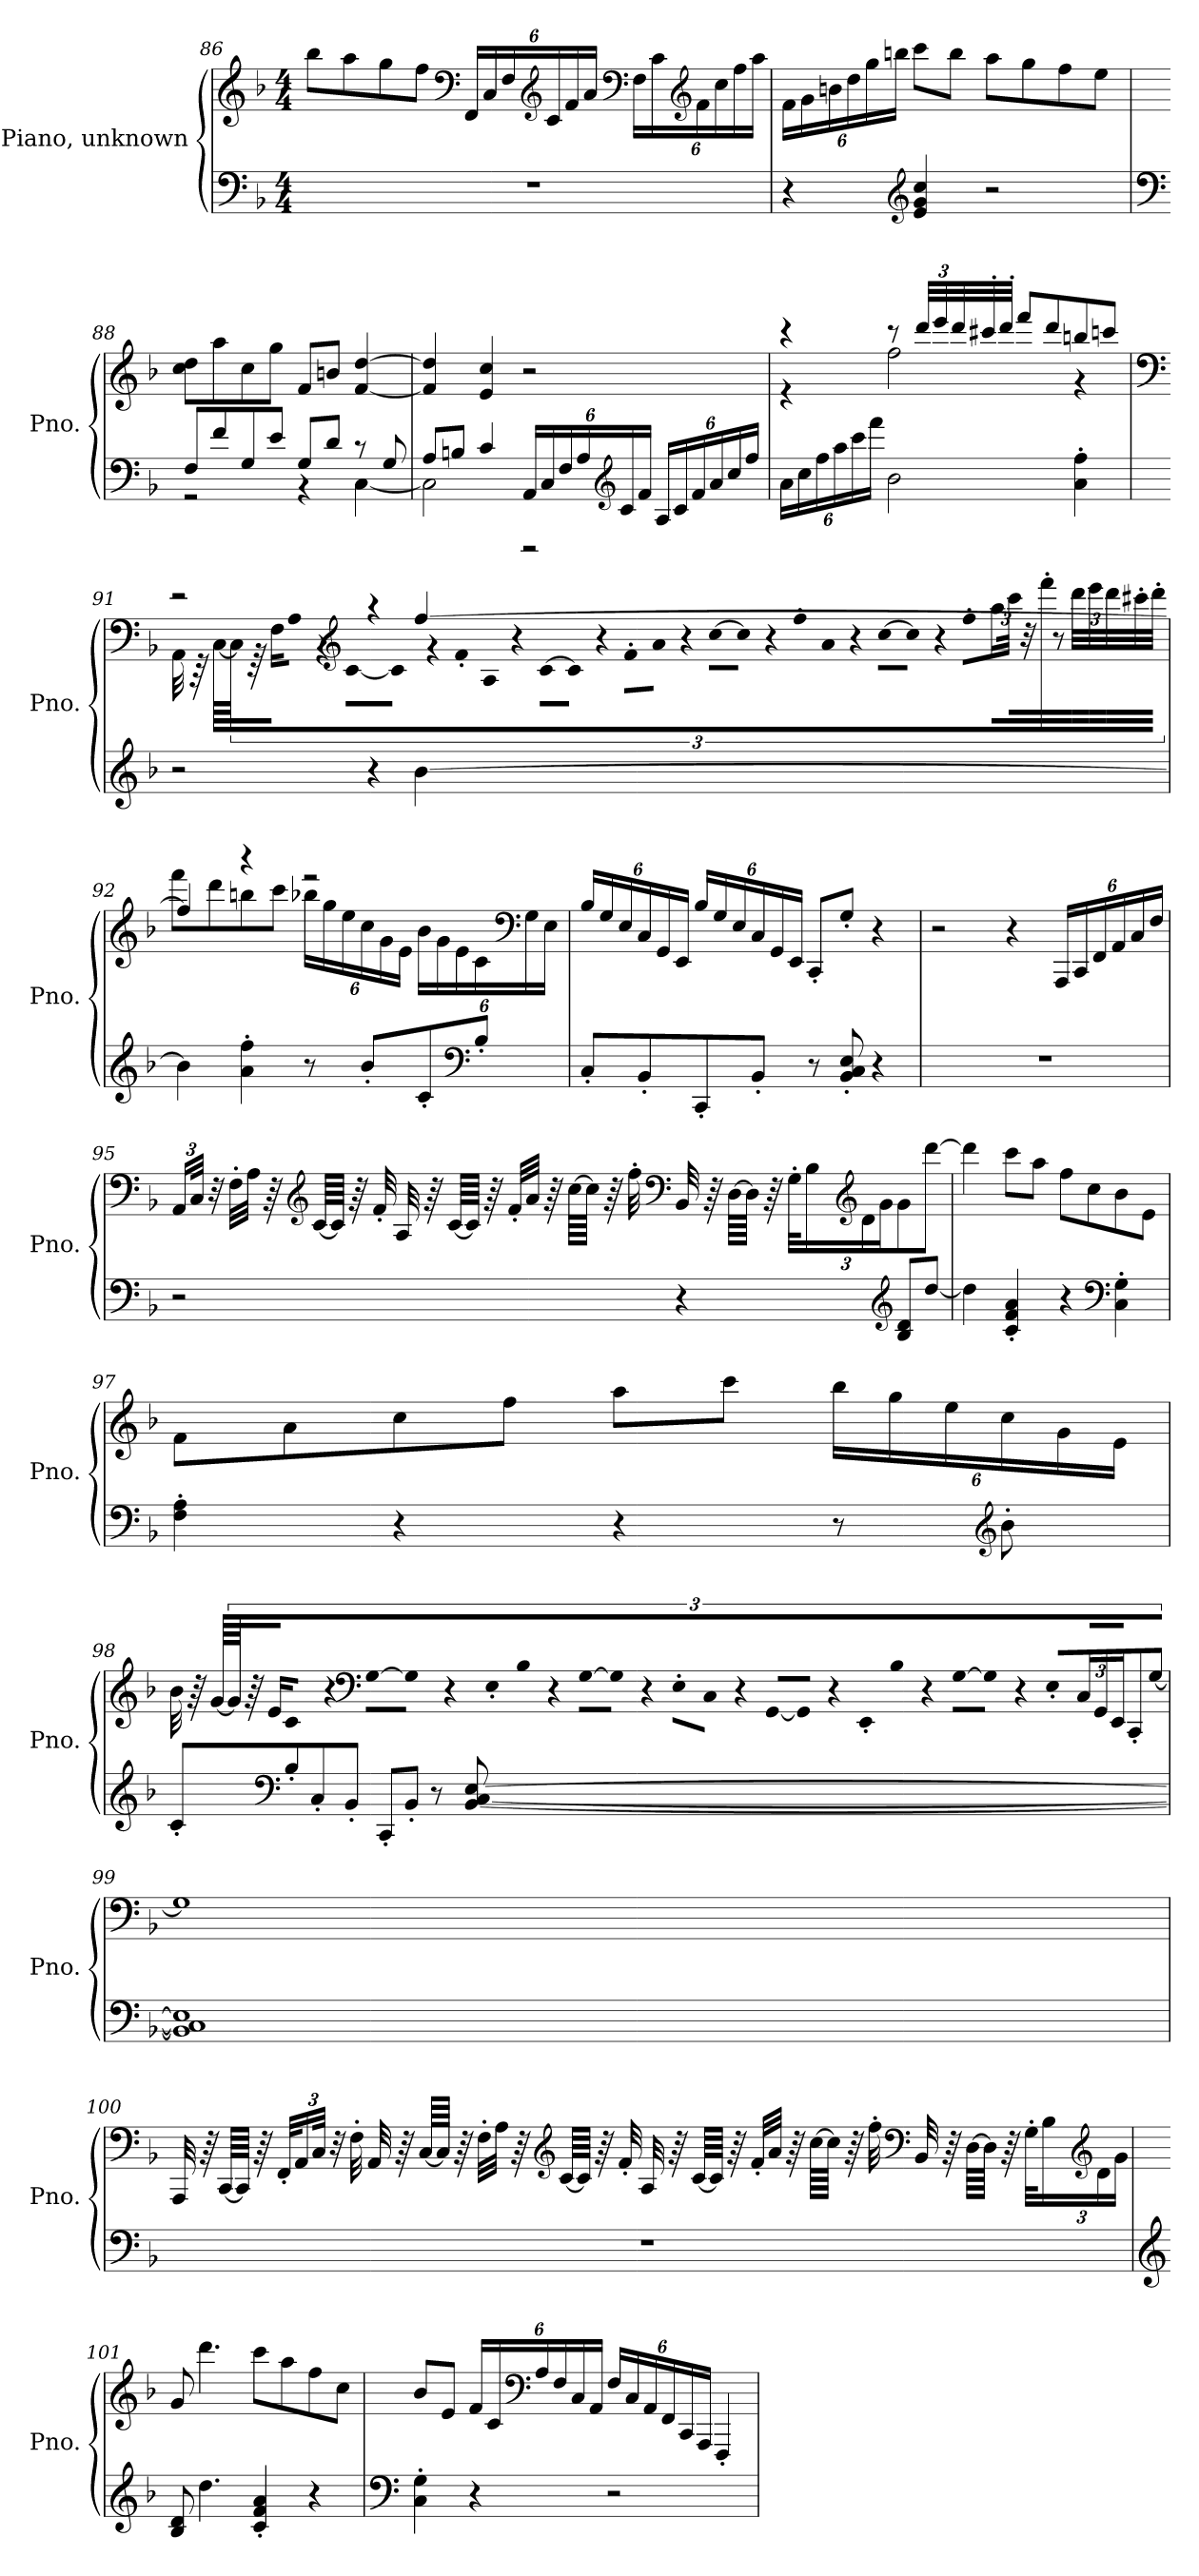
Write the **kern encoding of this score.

**kern	**kern
*part1	*part1
*staff2	*staff1
*I"Piano, unknown	*
*I'Pno.	*
!!LO:LB:g=z
*clefF4	*clefG2
*k[b-]	*k[b-]
*M4/4	*M4/4
=86	=86
1r	8bb-\L
.	8aa\
.	8gg\
.	8ff\J
*	*clefF4
*	*Xbrackettup
.	24FF/LL
.	24C/
.	24F/
*	*clefG2
.	24c/
.	24f/
.	24a/JJ
*	*clefF4
.	24F\LL
.	24c\
*	*clefG2
.	24f\
.	24cc\
.	24ff\
.	24aa\JJ
=87	=87
4r	24f\LL
.	24g\
.	24bn\
.	24dd\
.	24gg\
.	24bbn\JJ
*clefG2	*
4e/ 4g/ 4cc/	8ccc\L
.	8bb\J
2r	8aa\L
.	8gg\
.	8ff\
.	8ee\J
!!LO:LB:g=z
=88	=88
*clefF4	*
*^	*
8F/L	2r	8cc\ 8dd\L
8f/	.	8aa\
8G/	.	8cc\
8e/J	.	8gg\J
8G/L	4r	8f/L
8d/J	.	8bn/J
8r	[4C\	[4f/ [4dd/
8G/	.	.
=89	=89	=89
8A/L	2C\]	4f/] 4dd/]
8Bn/J	.	.
4c/	.	4e/ 4cc/
*Xbrackettup	*	*
24AA/LL	2r	2r
24C/	.	.
24F/	.	.
24A/	.	.
*clefG2	*	*
24c/	.	.
24f/JJ	.	.
24A/LL	.	.
24c/	.	.
24f/	.	.
24a/	.	.
24cc/	.	.
24ff/JJ	.	.
*v	*v	*
!!LO:LB:g=z
=90	=90
*	*^
24a\LL	4r	4r
24cc\	.	.
24ff\	.	.
24aa\	.	.
24ccc\	.	.
24fff\JJ	.	.
2b-\	8r	2ff\
.	48ddd/LLL	.
.	48eee/	.
.	48ddd/	.
.	32ccc#X'/	.
.	32ddd'/JJJ	.
.	8fff/L	.
.	8ddd/	.
4a\' 4ff\'	8bbn/	4r
.	8cccn/J	.
!!LO:LB:g=z	!!
=91	=91	=91
*	*clefF4	*
2r	2r	32AA\
.	.	64r
.	.	[64C\LLLL
*	*	*brackettup
.	.	96C\JJJJ]
.	.	96r
.	.	24F\LL
.	.	32A\JJk
.	.	64r
*	*clefG2	*
.	.	[64c\LLLL
.	.	64c\JJJJ]
.	.	64r
.	.	32f'\
.	.	32A\
.	.	64r
.	.	[64c\LLLL
.	.	64c\JJJJ]
.	.	64r
.	.	32f'\LLL
.	.	32a\JJJ
.	.	64r
.	.	[64cc\LLLL
.	.	64cc\JJJJ]
.	.	64r
.	.	32ff'\
4r	4r	32a\
.	.	64r
.	.	[64cc\LLLL
.	.	64cc\JJJJ]
.	.	64r
.	.	32ff'\KLL
*	*	*Xbrackettup
.	.	24aa\
.	.	48ccc\JJk
.	.	32r
.	.	32fff'\
[4b-\	[4ff/	8r
.	.	48ddd\LLL
.	.	48eee\
.	.	48ddd\
.	.	32ccc#X'\
.	.	32ddd'\JJJ
!!LO:PB:g=z	!!
=92	=92	=92
4b-\]	4ff/]	8fff\L
.	.	8ddd\
4a\' 4ff\'	4r	8bbn\
.	.	8ccc\J
8r	2r	24bb-X\LL
.	.	24gg\
.	.	24ee\
8b-'/L	.	24cc\
.	.	24g\
.	.	24e\JJ
8c'/	.	24b-\LL
.	.	24g\
.	.	24e\
*clefF4	*	*
8B-'/J	.	24c\
*	*clefF4	*
.	.	24G\
.	.	24E\JJ
*	*v	*v
=93	=93
8C'/L	24B-/LL
.	24G/
.	24E/
8BB-'/	24C/
.	24GG/
.	24EE/JJ
8CC'/	24B-/LL
.	24G/
.	24E/
8BB-'/J	24C/
.	24GG/
.	24EE/JJ
8r	8CC'/L
8BB-/' 8C/' 8E/'	8G'/J
4r	4r
=94	=94
1r	2r
.	4r
.	24AAA/LL
.	24CC/
.	24FF/
.	24AA/
.	24C/
.	24F/JJ
!!LO:LB:g=z
=95	=95
2r	24AA/LL
.	48C/JJk
.	32r
.	32F'\LLL
.	32A\JJJ
.	64r
*	*clefG2
.	[64c/LLLL
.	64c/JJJJ]
.	64r
.	32f'/
.	32A/
.	64r
.	[64c/LLLL
.	64c/JJJJ]
.	64r
.	32f'/LLL
.	32a/JJJ
.	64r
.	[64cc\LLLL
.	64cc\JJJJ]
.	64r
.	32ff'\
*	*clefF4
4r	32BB-/
.	64r
.	[64D\LLLL
.	64D\JJJJ]
.	64r
.	32G'\KLL
.	24B-\
*	*clefG2
.	24d\
.	24g\J
*clefG2	*
8B-/ 8d/L	8g\
[8dd/J	[8ddd\J
!!LO:LB:g=z
=96	=96
4dd\]	4ddd\]
4c/' 4f/' 4a/'	8ccc\L
.	8aa\J
4r	8ff\L
.	8cc\
*clefF4	*
4C\' 4G\'	8b-\
.	8e\J
=97	=97
4F\' 4A\'	8f\L
.	8a\
4r	8cc\
.	8ff\J
4r	8aa\L
.	8ccc\J
8r	24bb-\LL
.	24gg\
.	24ee\
*clefG2	*
8b-'\	24cc\
.	24g\
.	24e\JJ
!!LO:LB:g=z
=98	=98
8c'/L	32b-\
.	64r
.	[64g/LLLL
*	*brackettup
.	96g/JJJJ]
.	96r
.	24e/LL
*clefF4	*
8B-'/	32c/JJk
.	64r
*	*clefF4
.	[64G\LLLL
.	64G\JJJJ]
.	64r
.	32E'\
8C'/	32B-\
.	64r
.	[64G\LLLL
.	64G\JJJJ]
.	64r
.	32E'\LLL
8BB-'/J	32C\JJJ
.	64r
.	[64GG/LLLL
.	64GG/JJJJ]
.	64r
.	32EE'/
8CC'/L	32B-\
.	64r
.	[64G\LLLL
.	64G\JJJJ]
.	64r
.	32E'/KLL
*	*Xbrackettup
8BB-'/J	24C/
.	24GG/
.	24EE/J
8r	8CC'/
[8BB-/ [8C/ [8E/	[8G/J
=99	=99
1BB-] 1C] 1E]	1G]
!!LO:LB:g=z
=100	=100
1r	32AAA/
.	64r
.	[64CC/LLLL
.	64CC/JJJJ]
.	64r
.	32FF'/KLL
.	24AA/
.	48C/JJk
.	32r
.	32F'\
.	32AA/
.	64r
.	[64C/LLLL
.	64C/JJJJ]
.	64r
.	32F'\LLL
.	32A\JJJ
.	64r
*	*clefG2
.	[64c/LLLL
.	64c/JJJJ]
.	64r
.	32f'/
.	32A/
.	64r
.	[64c/LLLL
.	64c/JJJJ]
.	64r
.	32f'/LLL
.	32a/JJJ
.	64r
.	[64cc\LLLL
.	64cc\JJJJ]
.	64r
.	32ff'\
*	*clefF4
.	32BB-/
.	64r
.	[64D\LLLL
.	64D\JJJJ]
.	64r
.	32G'\KLL
.	24B-\
*	*clefG2
.	24d\
.	24g\JJ
!!LO:LB:g=z
=101	=101
*clefG2	*
8B-/ 8d/	8g/
4.dd\	4.ddd\
4c/' 4f/' 4a/'	8ccc\L
.	8aa\
4r	8ff\
.	8cc\J
=102	=102
*clefF4	*
4C\' 4G\'	8b-/L
.	8e/J
4r	24f/LL
.	24c/
*	*clefF4
.	24A/
.	24F/
.	24C/
.	24AA/JJ
2r	24F/LL
.	24C/
.	24AA/
.	24FF/
.	24CC/
.	24AAA/JJ
.	4FFF'/
=	=
*-	*-
